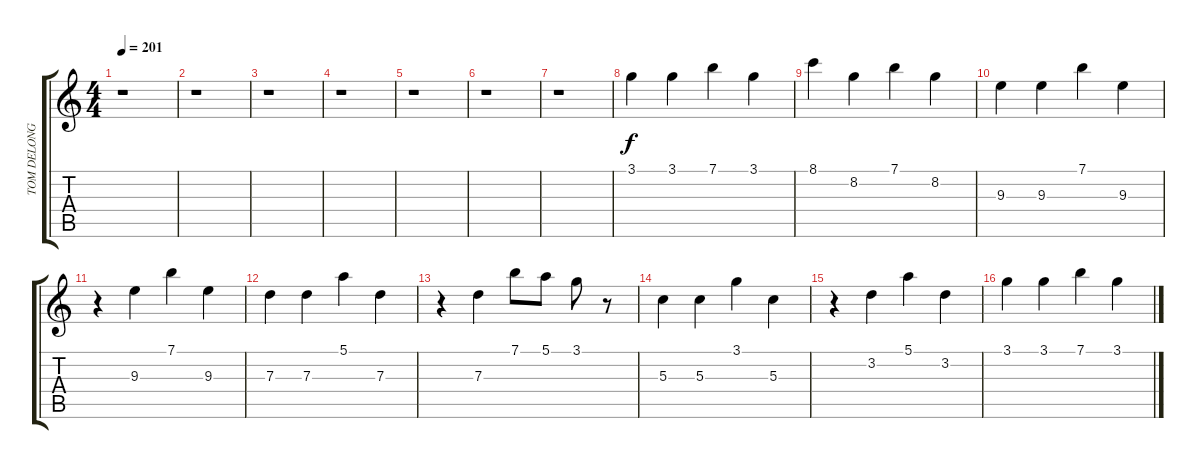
\track ("TOM DELONGE" "TOM DELONG") {instrument distortionguitar}
\staff {score tabs}
\tuning (E4 B3 G3 D3 A2 E2) {hide}
\ts (4 4)
\tempo 201
\clef g2
\ks c
r.1{dy f instrument distortionguitar} |
r.1 |
r.1 |
r.1 |
r.1 |
r.1 |
r.1 |
3.1.4 3.1.4 7.1.4 3.1.4 |
8.1.4 8.2.4 7.1.4 8.2.4 |
9.3.4 9.3.4 7.1.4 9.3.4 |
r.4 9.3.4 7.1.4 9.3.4 |
7.3.4 7.3.4 5.1.4 7.3.4 |
r.4 7.3.4 7.1.8 5.1.8 3.1.8 r.8 |
5.3.4 5.3.4 3.1.4 5.3.4 |
r.4 3.2.4 5.1.4 3.2.4 |
3.1.4 3.1.4 7.1.4 3.1.4
